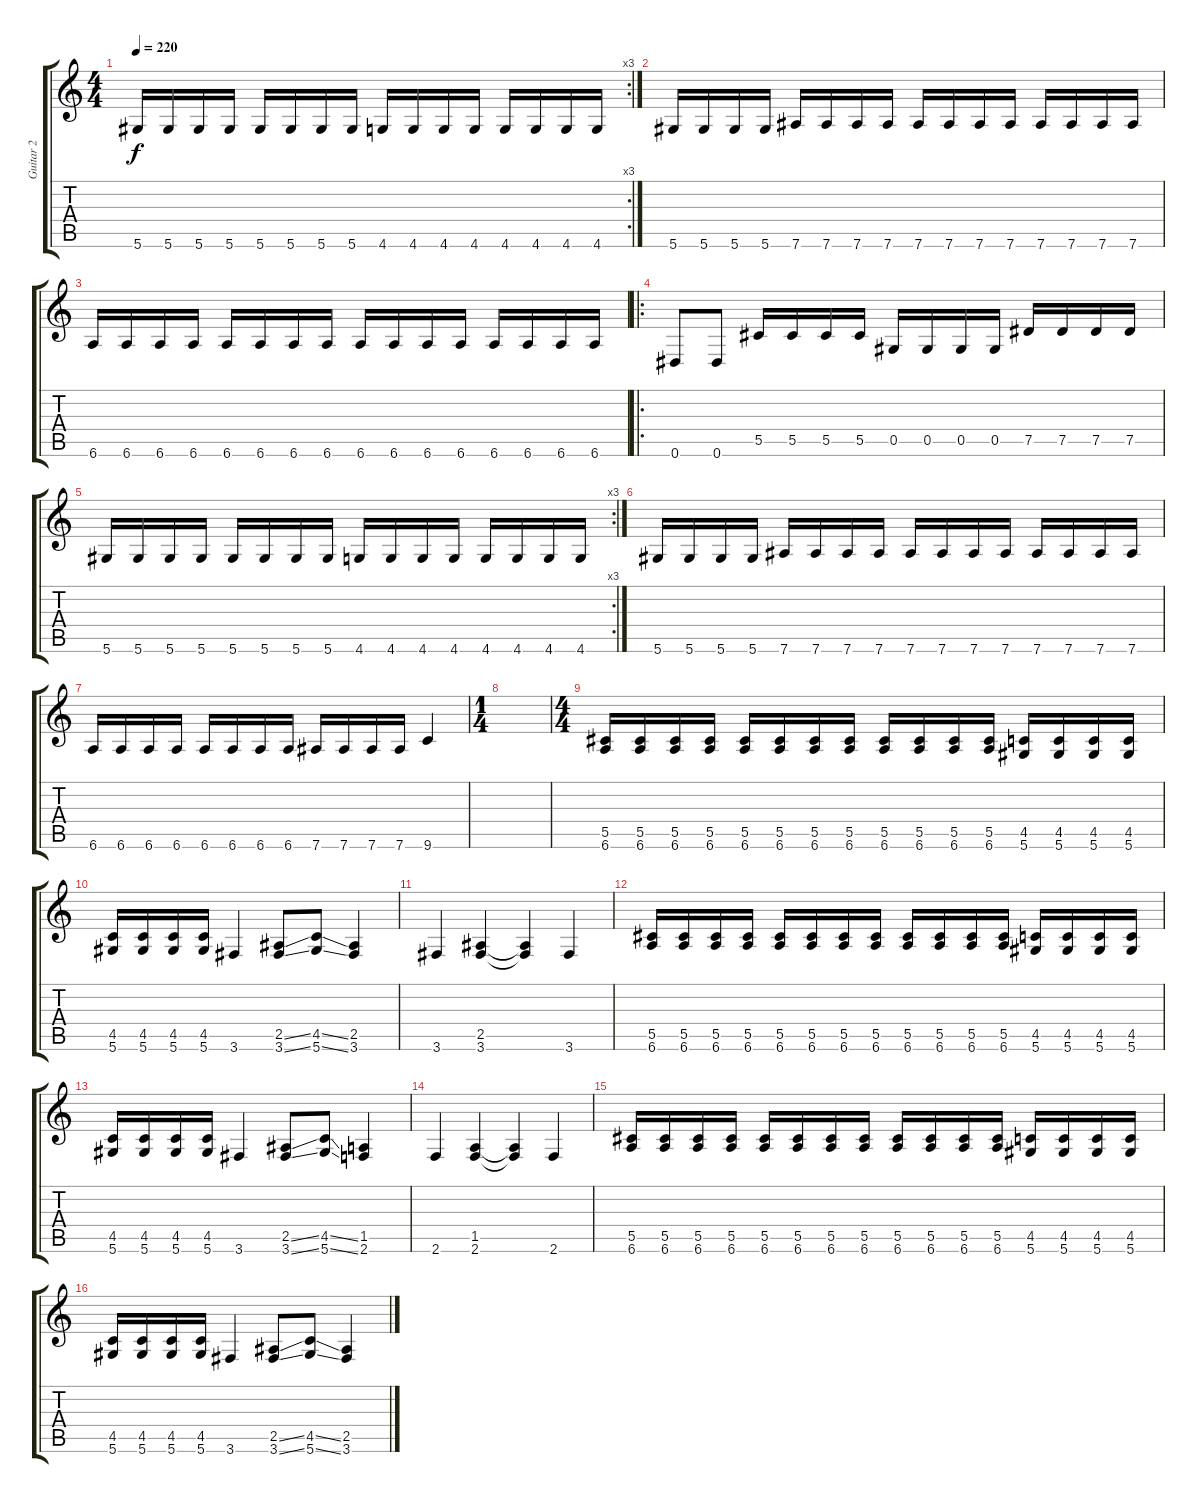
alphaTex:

\track ("Guitar 2" "Guitar 2") {instrument distortionguitar}
\staff {score tabs}
\tuning (Eb4 Bb3 Gb3 Db3 Ab2 Eb2) {hide}
\rc 3
\ts (4 4)
\tempo 220
\clef g2
\ks c
5.6.16{dy f} 5.6.16 5.6.16 5.6.16 5.6.16 5.6.16 5.6.16 5.6.16 4.6.16 4.6.16 4.6.16 4.6.16 4.6.16 4.6.16 4.6.16 4.6.16 |
5.6.16 5.6.16 5.6.16 5.6.16 7.6.16 7.6.16 7.6.16 7.6.16 7.6.16 7.6.16 7.6.16 7.6.16 7.6.16 7.6.16 7.6.16 7.6.16 |
6.6.16 6.6.16 6.6.16 6.6.16 6.6.16 6.6.16 6.6.16 6.6.16 6.6.16 6.6.16 6.6.16 6.6.16 6.6.16 6.6.16 6.6.16 6.6.16 |
\ro
0.6.8 0.6.8 5.5.16 5.5.16 5.5.16 5.5.16 0.5.16 0.5.16 0.5.16 0.5.16 7.5.16 7.5.16 7.5.16 7.5.16 |
\rc 3
5.6.16 5.6.16 5.6.16 5.6.16 5.6.16 5.6.16 5.6.16 5.6.16 4.6.16 4.6.16 4.6.16 4.6.16 4.6.16 4.6.16 4.6.16 4.6.16 |
5.6.16 5.6.16 5.6.16 5.6.16 7.6.16 7.6.16 7.6.16 7.6.16 7.6.16 7.6.16 7.6.16 7.6.16 7.6.16 7.6.16 7.6.16 7.6.16 |
6.6.16 6.6.16 6.6.16 6.6.16 6.6.16 6.6.16 6.6.16 6.6.16 7.6.16 7.6.16 7.6.16 7.6.16 9.6.4 |
\ts (1 4)
|
\ts (4 4)
(5.5 6.6).16 (5.5 6.6).16 (5.5 6.6).16 (5.5 6.6).16 (5.5 6.6).16 (5.5 6.6).16 (5.5 6.6).16 (5.5 6.6).16 (5.5 6.6).16 (5.5 6.6).16 (5.5 6.6).16 (5.5 6.6).16 (4.5 5.6).16 (4.5 5.6).16 (4.5 5.6).16 (4.5 5.6).16 |
(4.5 5.6).16 (4.5 5.6).16 (4.5 5.6).16 (4.5 5.6).16 3.6.4 (2.5{ss} 3.6{ss}).8 (4.5{ss} 5.6{ss}).8 (2.5 3.6).4 |
3.6.4 (2.5 3.6).4 (2.5{t} 3.6{t}).4 3.6.4 |
(5.5 6.6).16 (5.5 6.6).16 (5.5 6.6).16 (5.5 6.6).16 (5.5 6.6).16 (5.5 6.6).16 (5.5 6.6).16 (5.5 6.6).16 (5.5 6.6).16 (5.5 6.6).16 (5.5 6.6).16 (5.5 6.6).16 (4.5 5.6).16 (4.5 5.6).16 (4.5 5.6).16 (4.5 5.6).16 |
(4.5 5.6).16 (4.5 5.6).16 (4.5 5.6).16 (4.5 5.6).16 3.6.4 (2.5{ss} 3.6{ss}).8 (4.5{ss} 5.6{ss}).8 (1.5 2.6).4 |
2.6.4 (1.5 2.6).4 (1.5{t} 2.6{t}).4 2.6.4 |
(5.5 6.6).16 (5.5 6.6).16 (5.5 6.6).16 (5.5 6.6).16 (5.5 6.6).16 (5.5 6.6).16 (5.5 6.6).16 (5.5 6.6).16 (5.5 6.6).16 (5.5 6.6).16 (5.5 6.6).16 (5.5 6.6).16 (4.5 5.6).16 (4.5 5.6).16 (4.5 5.6).16 (4.5 5.6).16 |
(4.5 5.6).16 (4.5 5.6).16 (4.5 5.6).16 (4.5 5.6).16 3.6.4 (2.5{ss} 3.6{ss}).8 (4.5{ss} 5.6{ss}).8 (2.5 3.6).4
